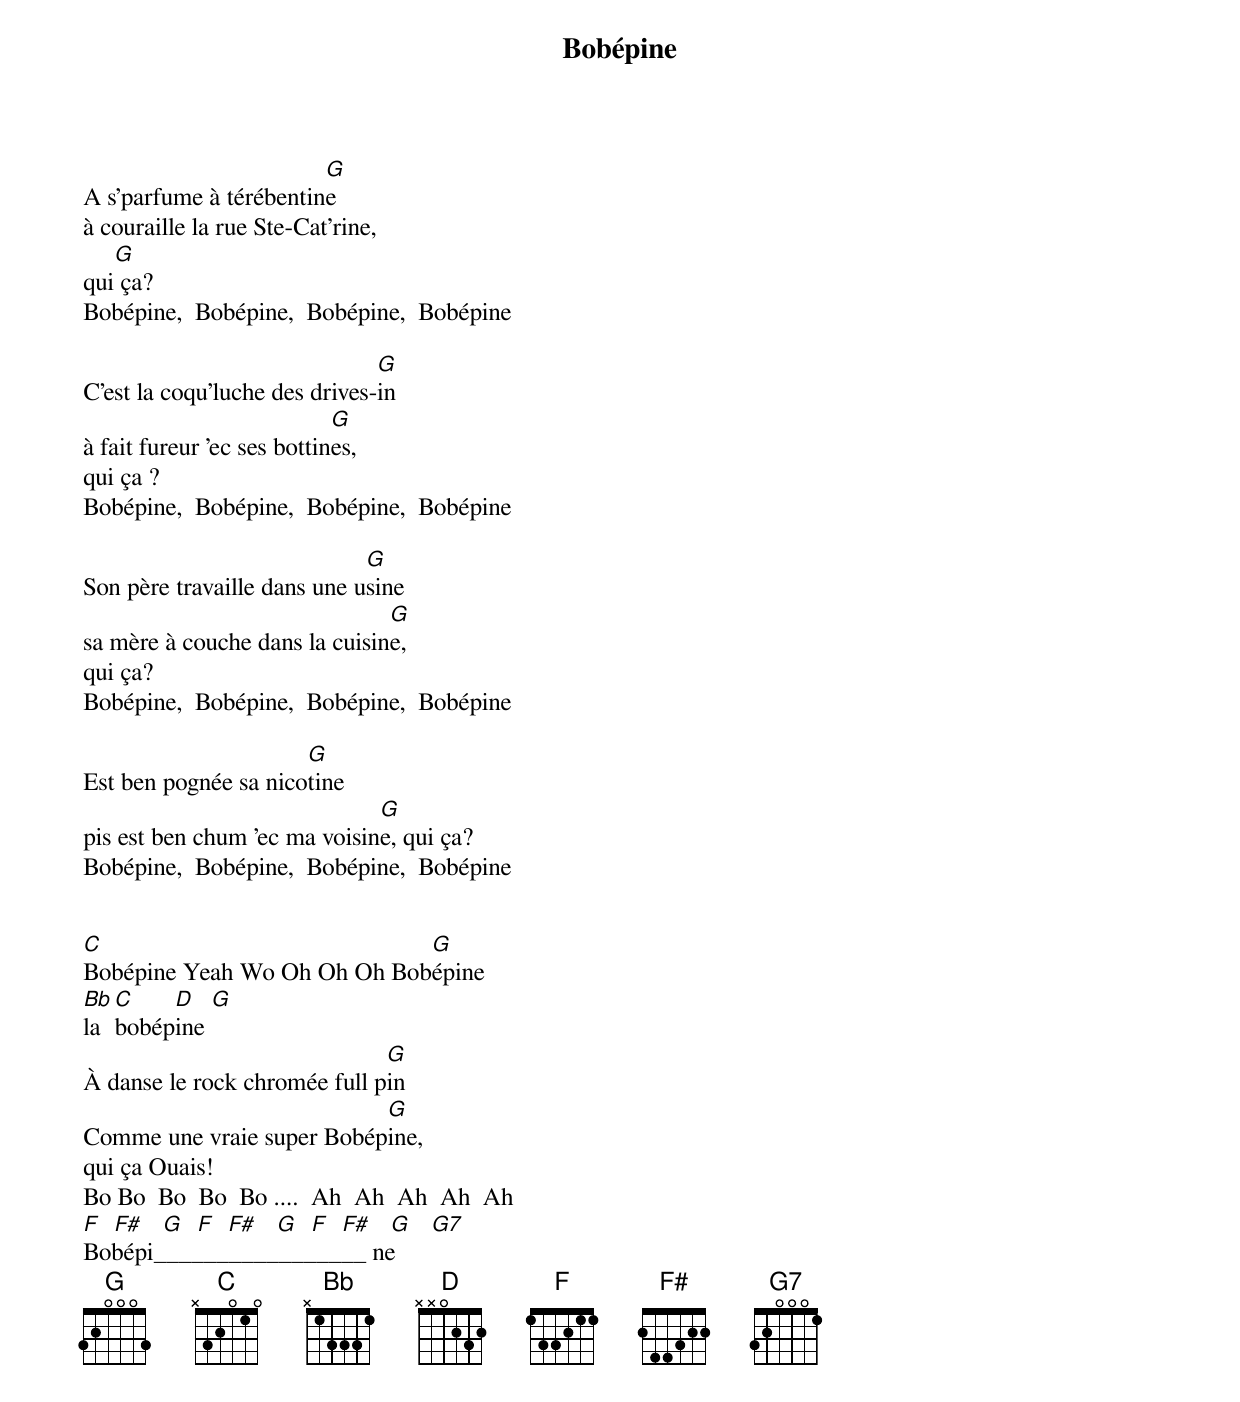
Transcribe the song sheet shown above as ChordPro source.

{t:Bobépine}
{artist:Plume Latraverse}



A s'parfume à térébentin[G]e
à couraille la rue Ste-Cat'rine,
qui[G] ça?
Bobépine,  Bobépine,  Bobépine,  Bobépine

C'est la coqu'luche des drives-[G]in
à fait fureur 'ec ses bottin[G]es,
qui ça ?
Bobépine,  Bobépine,  Bobépine,  Bobépine

Son père travaille dans une u[G]sine
sa mère à couche dans la cuisin[G]e,
qui ça?
Bobépine,  Bobépine,  Bobépine,  Bobépine

Est ben pognée sa nico[G]tine
pis est ben chum 'ec ma voisin[G]e, qui ça?
Bobépine,  Bobépine,  Bobépine,  Bobépine


[C]Bobépine Yeah Wo Oh Oh Oh Bob[G]épine
[Bb]la [C]bobép[D]ine [G]
À danse le rock chromée full p[G]in
Comme une vraie super Bobép[G]ine,
qui ça Ouais!
Bo Bo  Bo  Bo  Bo ....  Ah  Ah  Ah  Ah  Ah
[F]  [F#]   [G]  [F]  [F#]   [G]  [F]  [F#]   [G]   [G7]
Bobépi_________________ ne
